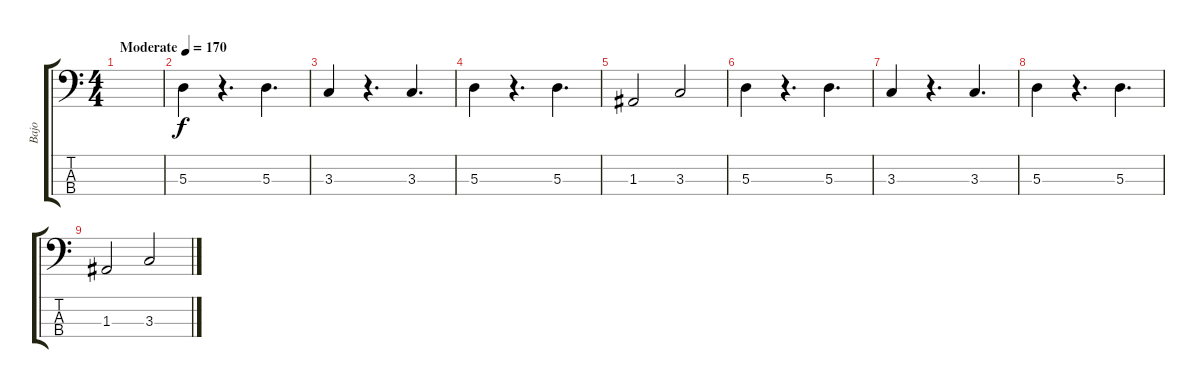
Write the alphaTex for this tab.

\track ("Bajo" "Bajo") {instrument electricbassfinger}
\staff {score tabs}
\tuning (G2 D2 A1 E1) {hide}
\ts (4 4)
\tempo (170 "Moderate")
\clef f4
\ks c
|
5.3.4 r.4{d} 5.3.4{d} |
3.3.4 r.4{d} 3.3.4{d} |
5.3.4 r.4{d} 5.3.4{d} |
1.3.2 3.3.2 |
5.3.4 r.4{d} 5.3.4{d} |
3.3.4 r.4{d} 3.3.4{d} |
5.3.4 r.4{d} 5.3.4{d} |
1.3.2 3.3.2
